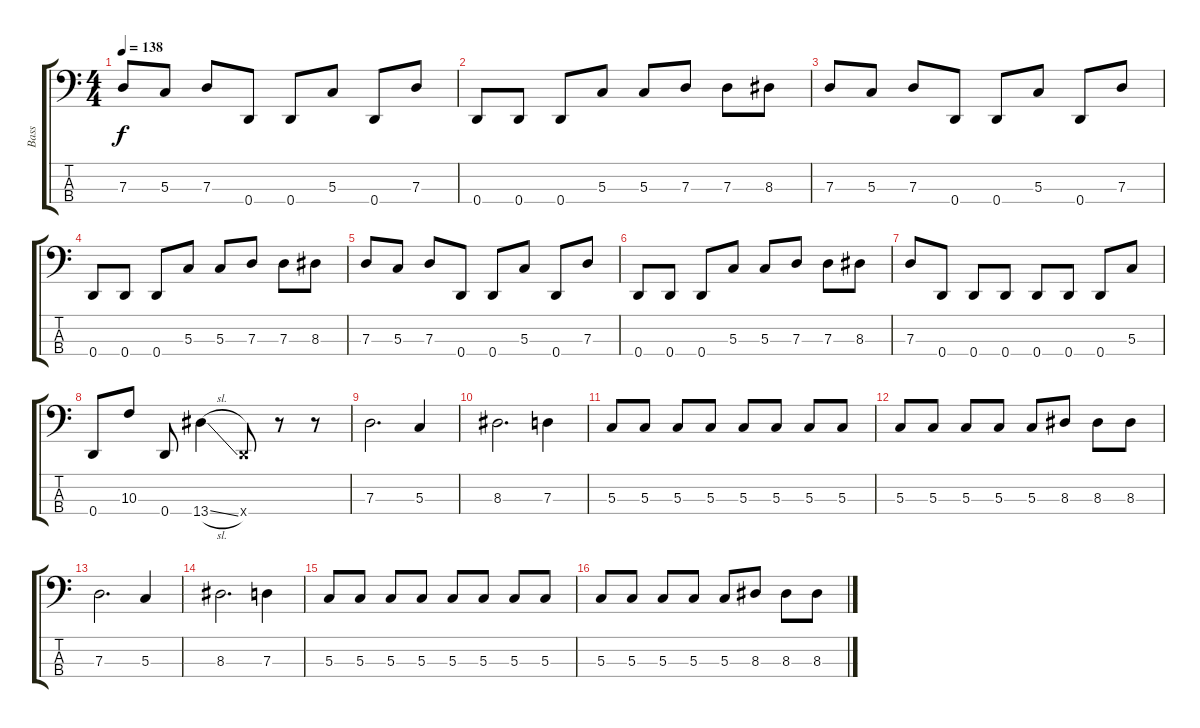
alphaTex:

\track ("Bass" "Bass") {instrument electricbassfinger}
\staff {score tabs}
\tuning (F2 C2 G1 D1) {hide}
\ts (4 4)
\tempo 138
\clef f4
\ks c
7.3.8{dy f} 5.3.8 7.3.8 0.4.8 0.4.8 5.3.8 0.4.8 7.3.8 |
0.4.8 0.4.8 0.4.8 5.3.8 5.3.8 7.3.8 7.3.8 8.3.8 |
7.3.8 5.3.8 7.3.8 0.4.8 0.4.8 5.3.8 0.4.8 7.3.8 |
0.4.8 0.4.8 0.4.8 5.3.8 5.3.8 7.3.8 7.3.8 8.3.8 |
7.3.8 5.3.8 7.3.8 0.4.8 0.4.8 5.3.8 0.4.8 7.3.8 |
0.4.8 0.4.8 0.4.8 5.3.8 5.3.8 7.3.8 7.3.8 8.3.8 |
7.3.8 0.4.8 0.4.8 0.4.8 0.4.8 0.4.8 0.4.8 5.3.8 |
0.4.8 10.3.8 0.4.8 13.4{sl}.4 0.4{x}.8 r.8 r.8 |
7.3.2{d} 5.3.4 |
8.3.2{d} 7.3.4 |
5.3.8 5.3.8 5.3.8 5.3.8 5.3.8 5.3.8 5.3.8 5.3.8 |
5.3.8 5.3.8 5.3.8 5.3.8 5.3.8 8.3.8 8.3.8 8.3.8 |
7.3.2{d} 5.3.4 |
8.3.2{d} 7.3.4 |
5.3.8 5.3.8 5.3.8 5.3.8 5.3.8 5.3.8 5.3.8 5.3.8 |
5.3.8 5.3.8 5.3.8 5.3.8 5.3.8 8.3.8 8.3.8 8.3.8
